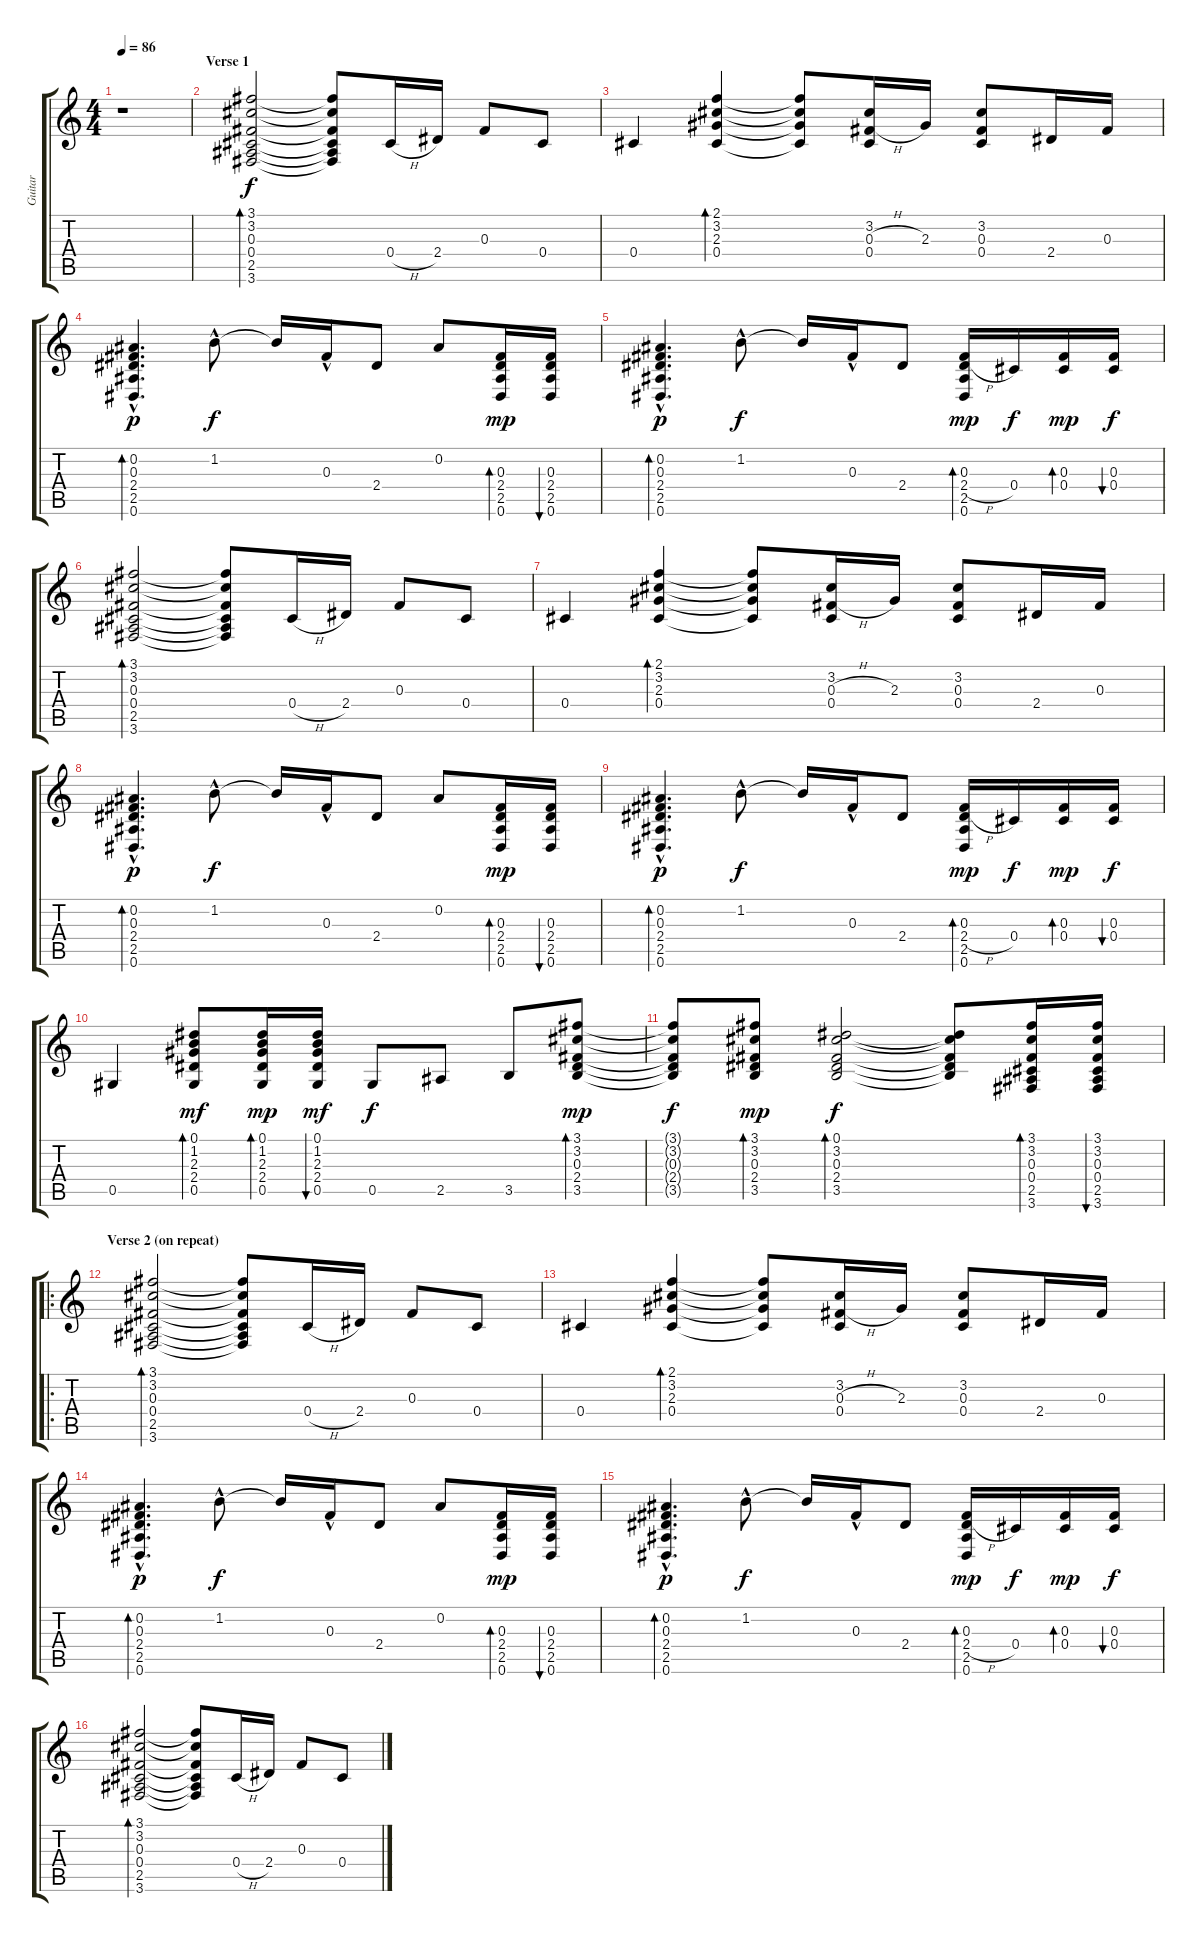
\track ("Guitar" "Guitar") {instrument electricguitarclean}
\staff {score tabs}
\tuning (Eb4 Bb3 Gb3 Db3 Ab2 Eb2) {hide}
\ts (4 4)
\tempo 86
\clef g2
\ks c
r.1{dy f instrument electricguitarclean} |
\section ("" "Verse 1")
(3.1 3.2 0.3 0.4 2.5 3.6).2{bd 60} (3.1{t} 3.2{t} 0.3{t} 0.4{t} 2.5{t} 3.6{t}).8 0.4{h}.16 2.4.16 0.3.8 0.4.8 |
0.4.4 (2.1 3.2 2.3 0.4).4{bd 60} (2.1{t} 3.2{t} 2.3{t} 0.4{t}).8 (3.2 0.3{h} 0.4).16 2.3.16 (3.2 0.3 0.4).8 2.4.16 0.3.16 |
(0.2{hac} 0.3{hac} 2.4{hac} 2.5{hac} 0.6{hac}).4{d bd 60 dy p} 1.2{hac}.8{dy f} 1.2{t}.16 0.3{hac}.16 2.4.8 0.2.8 (0.3 2.4 2.5 0.6).16{bd 60 dy mp} (0.3 2.4 2.5 0.6).16{bu 60} |
(0.2{hac} 0.3{hac} 2.4{hac} 2.5{hac} 0.6{hac}).4{d bd 60 dy p} 1.2{hac}.8{dy f} 1.2{t}.16 0.3{hac}.16 2.4.8 (0.3 2.4{h} 2.5 0.6).16{bd 60 dy mp} 0.4.16{dy f} (0.3 0.4).16{bd 60 dy mp} (0.3 0.4).16{bu 60 dy f} |
(3.1 3.2 0.3 0.4 2.5 3.6).2{bd 60} (3.1{t} 3.2{t} 0.3{t} 0.4{t} 2.5{t} 3.6{t}).8 0.4{h}.16 2.4.16 0.3.8 0.4.8 |
0.4.4 (2.1 3.2 2.3 0.4).4{bd 60} (2.1{t} 3.2{t} 2.3{t} 0.4{t}).8 (3.2 0.3{h} 0.4).16 2.3.16 (3.2 0.3 0.4).8 2.4.16 0.3.16 |
(0.2{hac} 0.3{hac} 2.4{hac} 2.5{hac} 0.6{hac}).4{d bd 60 dy p} 1.2{hac}.8{dy f} 1.2{t}.16 0.3{hac}.16 2.4.8 0.2.8 (0.3 2.4 2.5 0.6).16{bd 60 dy mp} (0.3 2.4 2.5 0.6).16{bu 60} |
(0.2{hac} 0.3{hac} 2.4{hac} 2.5{hac} 0.6{hac}).4{d bd 60 dy p} 1.2{hac}.8{dy f} 1.2{t}.16 0.3{hac}.16 2.4.8 (0.3 2.4{h} 2.5 0.6).16{bd 60 dy mp} 0.4.16{dy f} (0.3 0.4).16{bd 60 dy mp} (0.3 0.4).16{bu 60 dy f} |
0.5.4 (0.1 1.2 2.3 2.4 0.5).8{bd 60 dy mf} (0.1 1.2 2.3 2.4 0.5).16{bd 60 dy mp} (0.1 1.2 2.3 2.4 0.5).16{bu 60 dy mf} 0.5.8{dy f} 2.5.8 3.5.8 (3.1 3.2 0.3 2.4 3.5).8{bd 60 dy mp} |
(3.1{t} 3.2{t} 0.3{t} 2.4{t} 3.5{t}).8{dy f} (3.1 3.2 0.3 2.4 3.5).8{bd 60 dy mp} (0.1 3.2 0.3 2.4 3.5).2{bd 60 dy f} (0.1{t} 3.2{t} 0.3{t} 2.4{t} 3.5{t}).8 (3.1 3.2 0.3 0.4 2.5 3.6).16{bd 60} (3.1 3.2 0.3 0.4 2.5 3.6).16{bu 60} |
\ro
\section ("" "Verse 2 (on repeat)")
(3.1 3.2 0.3 0.4 2.5 3.6).2{bd 60} (3.1{t} 3.2{t} 0.3{t} 0.4{t} 2.5{t} 3.6{t}).8 0.4{h}.16 2.4.16 0.3.8 0.4.8 |
0.4.4 (2.1 3.2 2.3 0.4).4{bd 60} (2.1{t} 3.2{t} 2.3{t} 0.4{t}).8 (3.2 0.3{h} 0.4).16 2.3.16 (3.2 0.3 0.4).8 2.4.16 0.3.16 |
(0.2{hac} 0.3{hac} 2.4{hac} 2.5{hac} 0.6{hac}).4{d bd 60 dy p} 1.2{hac}.8{dy f} 1.2{t}.16 0.3{hac}.16 2.4.8 0.2.8 (0.3 2.4 2.5 0.6).16{bd 60 dy mp} (0.3 2.4 2.5 0.6).16{bu 60} |
(0.2{hac} 0.3{hac} 2.4{hac} 2.5{hac} 0.6{hac}).4{d bd 60 dy p} 1.2{hac}.8{dy f} 1.2{t}.16 0.3{hac}.16 2.4.8 (0.3 2.4{h} 2.5 0.6).16{bd 60 dy mp} 0.4.16{dy f} (0.3 0.4).16{bd 60 dy mp} (0.3 0.4).16{bu 60 dy f} |
(3.1 3.2 0.3 0.4 2.5 3.6).2{bd 60} (3.1{t} 3.2{t} 0.3{t} 0.4{t} 2.5{t} 3.6{t}).8 0.4{h}.16 2.4.16 0.3.8 0.4.8
